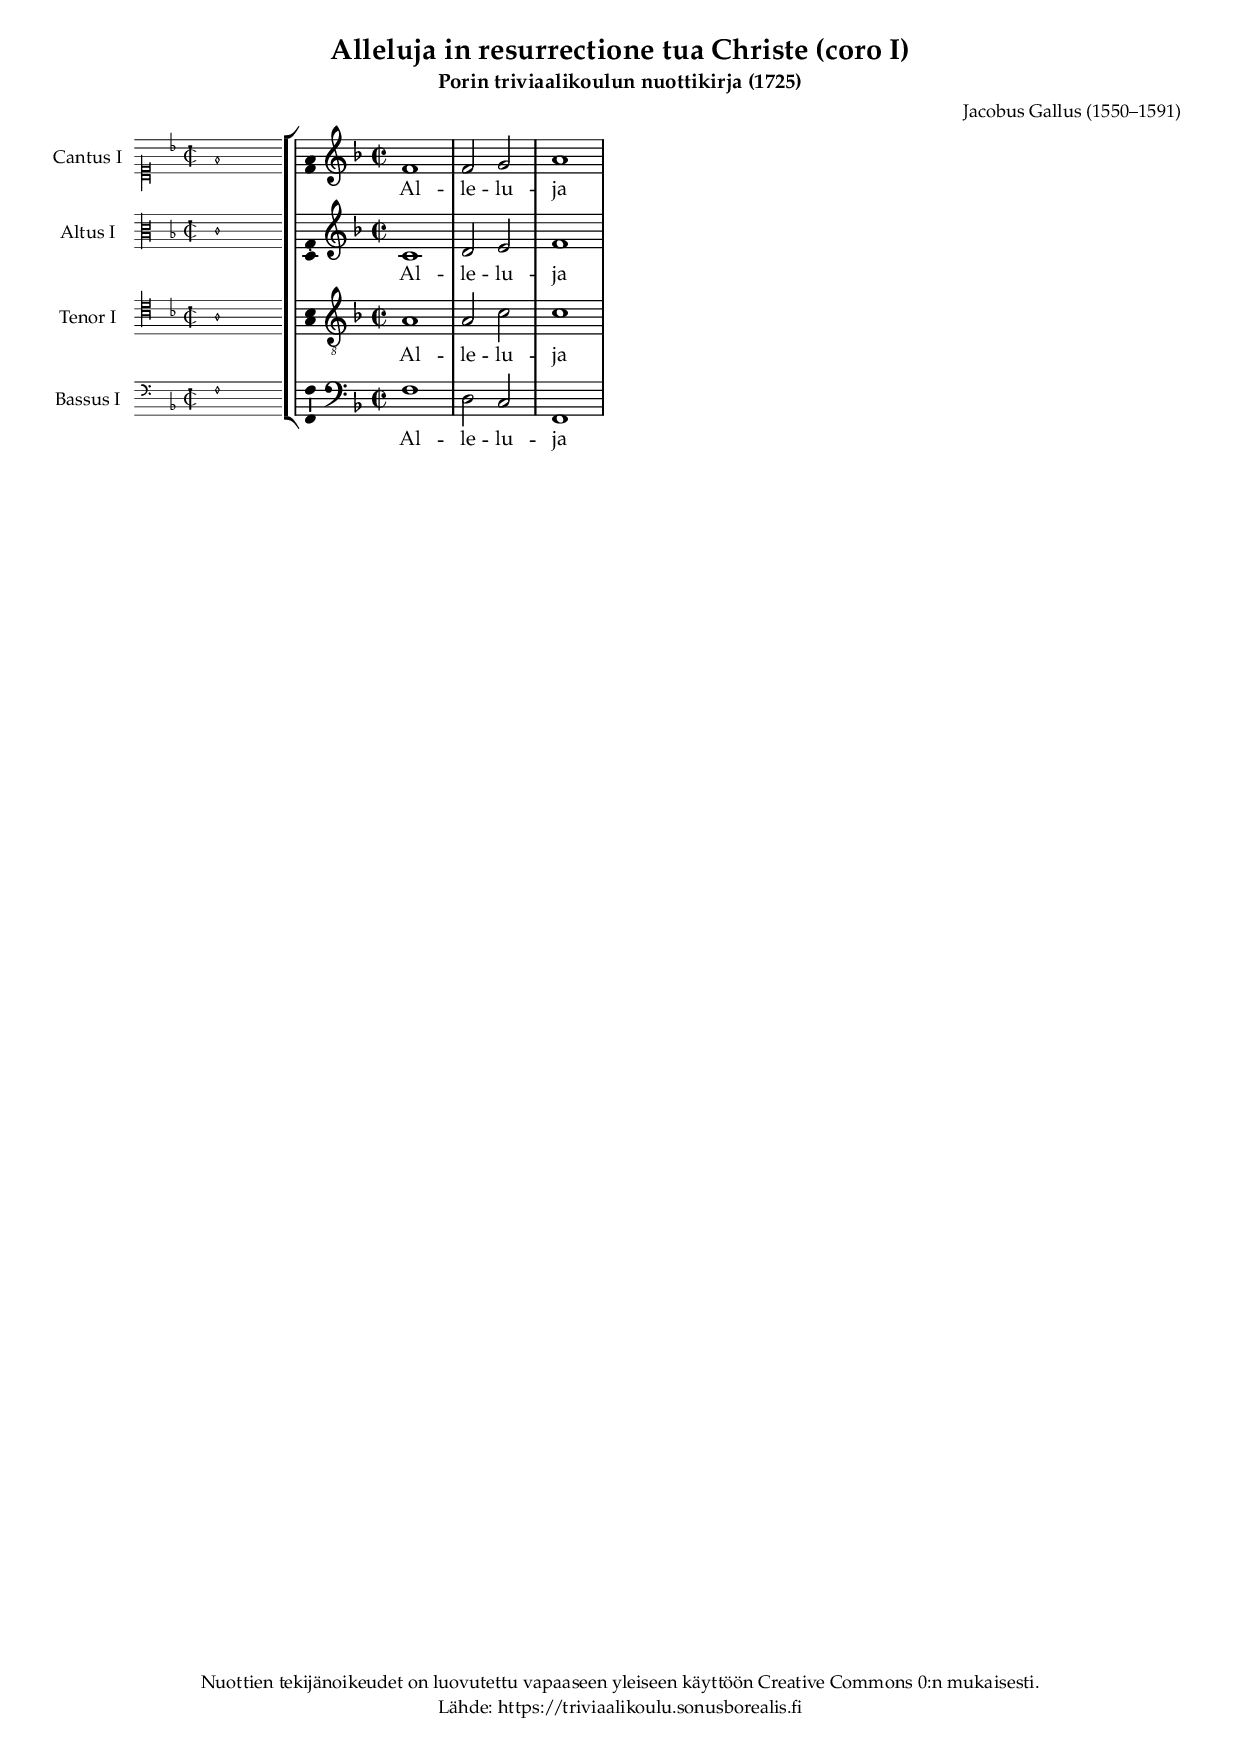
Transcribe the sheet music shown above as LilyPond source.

\version "2.19.49"
\include "suomi.ly"

\include "alleluja-in-resurrectione-tua-christe.header.ily"
stanzaOneLyricsChoirOne = \lyricmode {
    Al -- le -- lu -- ja
}



% First choir

SopranoOneMusic = \relative c' {
	\set Staff.instrumentName = #"Cantus I"
	\set Staff.shortInstrumentName = "C I"

	\incipit { \clef "mensural-c1" \key f \major \time 2/2 f'1 }

	f1 | f2 g | a1 |
}

AltoOneMusic = \relative c' {
	\set Staff.instrumentName = #"Altus I"
	\set Staff.shortInstrumentName = "A I"

	\incipit { \clef "mensural-c3" \key f \major \time 2/2 c'1 }

	c1 | d2 e | f1 |
}

TenoreOneMusic = \relative c' {
	\set Staff.instrumentName = #"Tenor I"
	\set Staff.shortInstrumentName = "T I"

	\incipit { \clef "mensural-c4" \key f \major \time 2/2 a1 }

	\clef "treble_8"
	a1 | a2 c | c1 |
}

BassOneMusic = \relative c {
	\set Staff.instrumentName = #"Bassus I"
	\set Staff.shortInstrumentName = "B I"

	\incipit { \clef "mensural-f" \key f \major \time 2/2 f1 }

	\clef bass
	f1 | d2 c | f,1 |
}


\header {
  title = "Alleluja in resurrectione tua Christe (coro I)"
}


\score {
  \new StaffGroup = choirOneStaff <<
    \new Staff <<
      \new Voice = "Soprano" {
		\global
        \SopranoOneMusic
      }
     \new Lyrics \lyricsto "Soprano" {
       \stanzaOneLyricsChoirOne
     }
    >>
    \new Staff <<
      \new Voice = "Alto" {
        \global
        \AltoOneMusic
      }
     \new Lyrics \lyricsto "Alto" {
       \stanzaOneLyricsChoirOne
     }
    >>
    \new Staff <<
      \new Voice = "Tenore" {
        \global
        \TenoreOneMusic
      }
      \new Lyrics \lyricsto "Tenore" {
       \stanzaOneLyricsChoirOne
      }
    >>
    \new Staff <<
      \new Voice = "Bass" {
        \global
        \BassOneMusic
      }
      \new Lyrics \lyricsto "Bass" {
       \stanzaOneLyricsChoirOne
      }
    >>
  >>

  \midi {
    \tempo 4 = 160
  }
  \layout {
    \context {
      \Staff
      \consists "Ambitus_engraver"
		
    }
    indent = 4\cm
    incipit-width = 2.5\cm
    \context {
     \Score
     \override VerticalAxisGroup.remove-first = ##t
    }
  }
}
